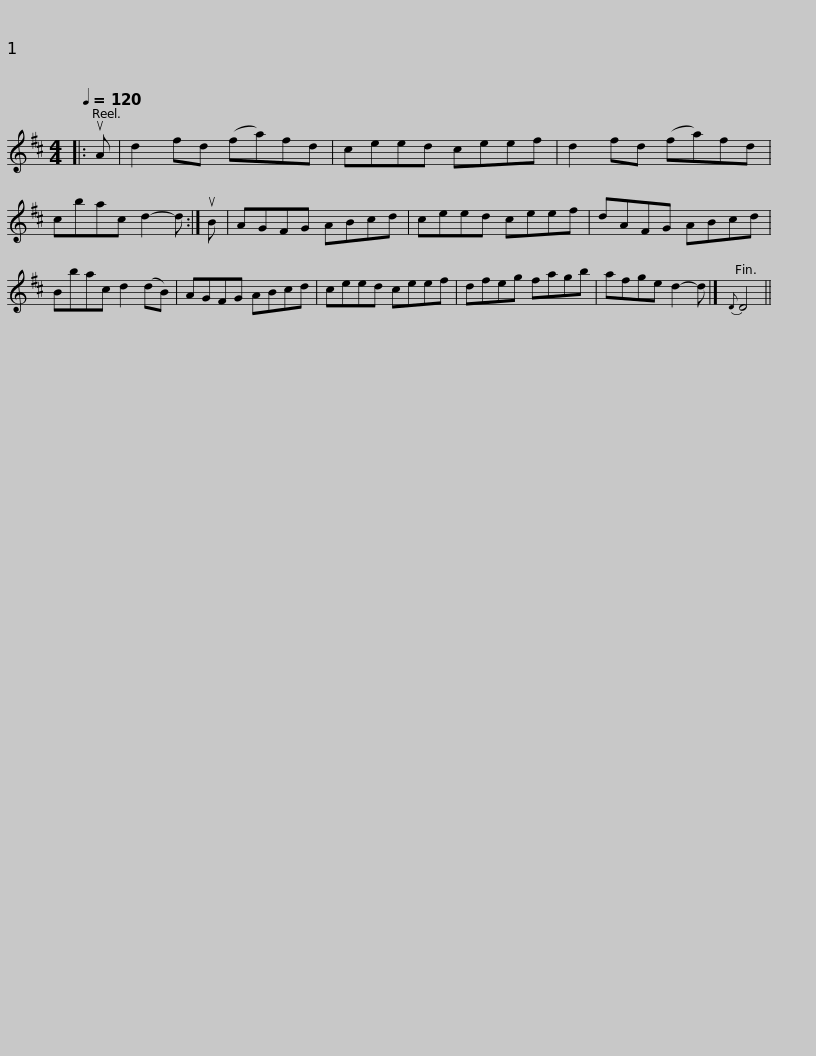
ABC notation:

X:1
L:1/8
Q:1/4=120
M:4/4
I:linebreak $
K:D
V:1 treble
V:1
|: uA | d2 fd (fa)fd | ceed ceef | d2 fd (fa)fd | cbac d2- d :| %5
 uB | AGFG ABcd |$ ceed ceef | dAFG ABcd | Bbac d2 (dB) | %10
 AGFG ABcd | ceed ceef |$ dfeg fagb | afge d2- d |]{D} D4 || %15
